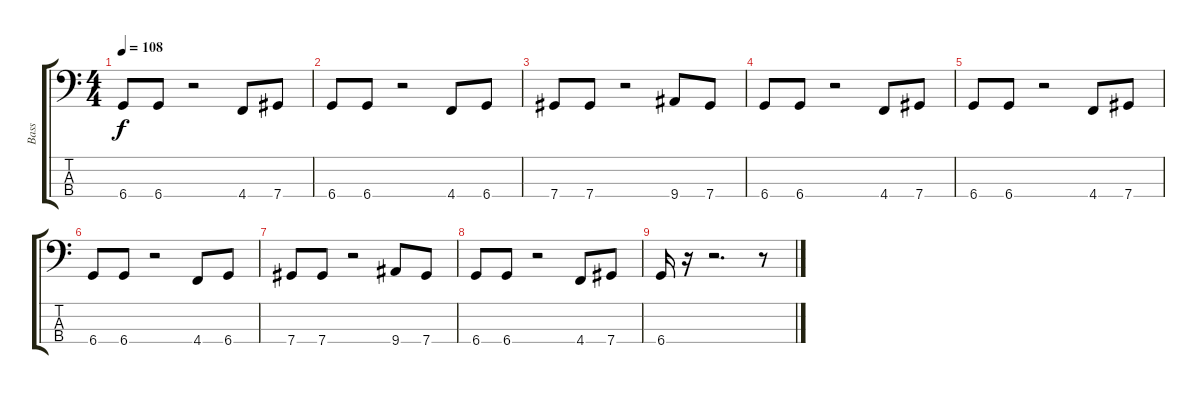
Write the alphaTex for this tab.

\track ("Bass" "Bass") {instrument electricbassfinger}
\staff {score tabs}
\tuning (Gb2 Db2 Ab1 Db1) {hide}
\ts (4 4)
\tempo 108
\clef f4
\ks c
6.4.8{dy f} 6.4.8 r.2 4.4.8 7.4.8 |
6.4.8 6.4.8 r.2 4.4.8 6.4.8 |
7.4.8 7.4.8 r.2 9.4.8 7.4.8 |
6.4.8 6.4.8 r.2 4.4.8 7.4.8 |
6.4.8 6.4.8 r.2 4.4.8 7.4.8 |
6.4.8 6.4.8 r.2 4.4.8 6.4.8 |
7.4.8 7.4.8 r.2 9.4.8 7.4.8 |
6.4.8 6.4.8 r.2 4.4.8 7.4.8 |
6.4.16 r.16 r.2{d} r.8
